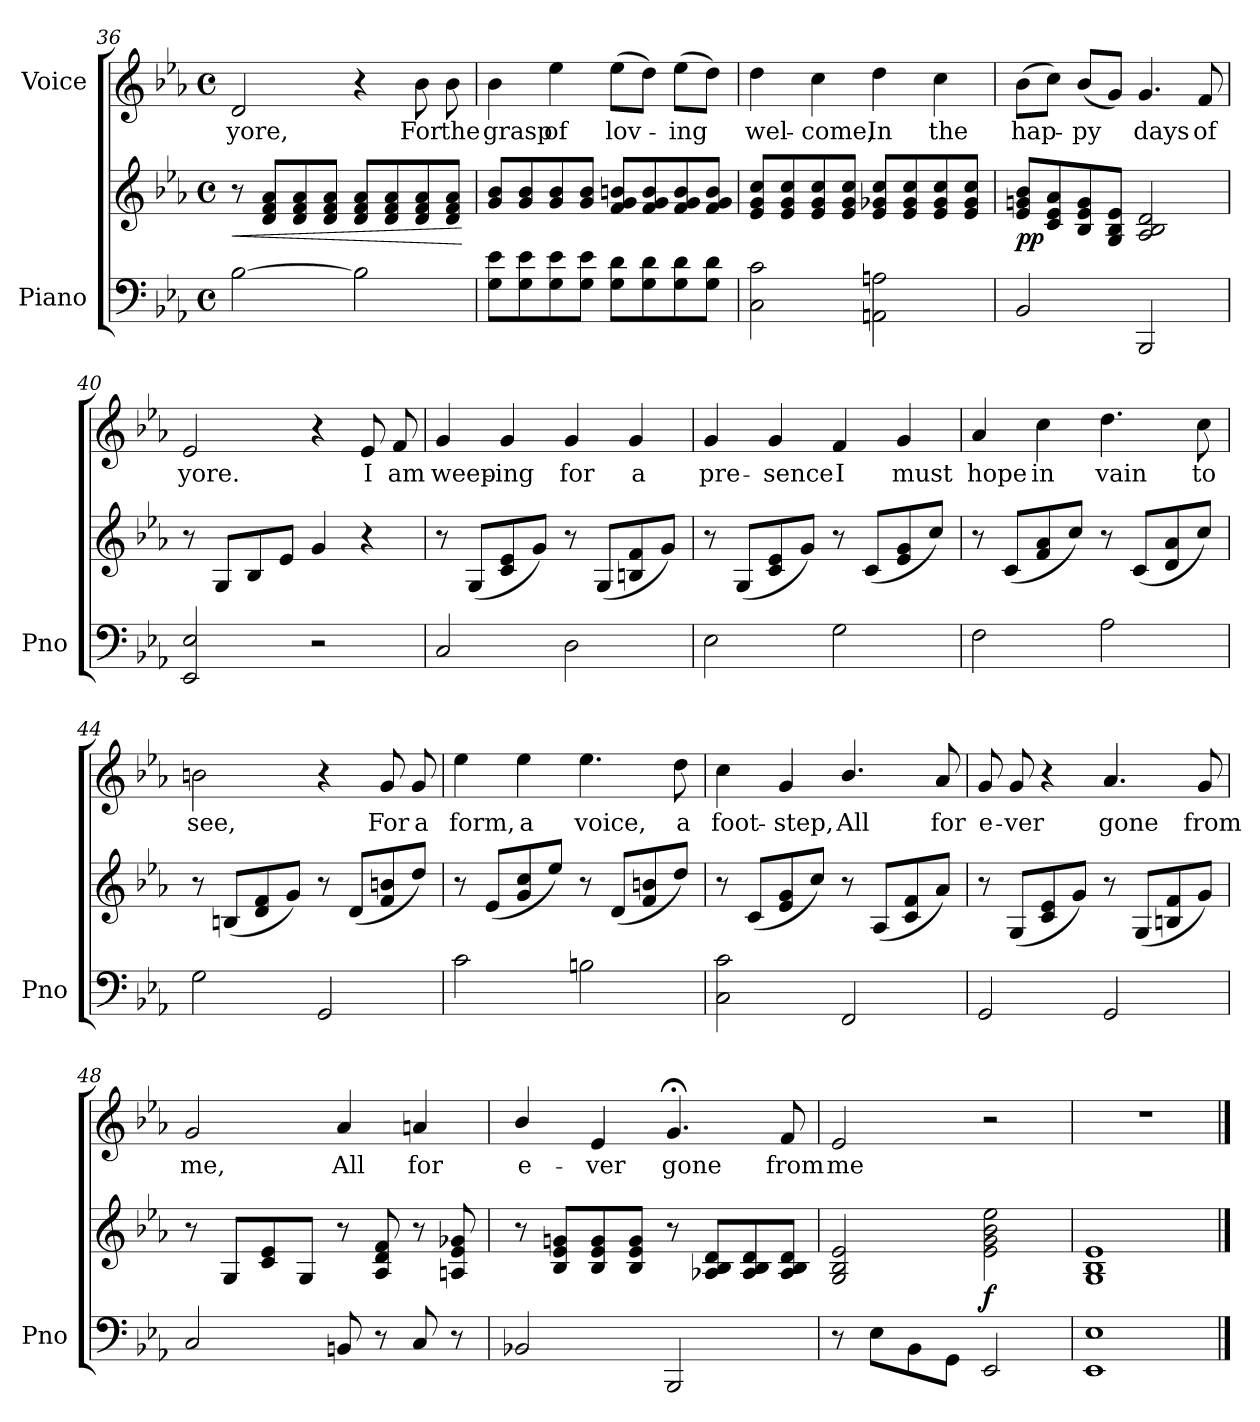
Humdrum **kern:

**kern	**kern	**dynam	**kern	**text
*part2	*part2	*part2	*part1	*part1
*staff3	*staff2	*staff2/3	*staff1	*staff1
*I"Piano	*	*	*I"Voice	*
*I'Pno	*	*	*	*
*clefF4	*clefG2	*	*clefG2	*
*k[b-e-a-]	*k[b-e-a-]	*	*k[b-e-a-]	*
*M4/4	*M4/4	*	*M4/4	*
*met(c)	*met(c)	*	*met(c)	*
=36	=36	=36	=36	=36
!	!	!LO:HP:b	!	!
[2B-\	8r	<	2d/	yore,
.	8d/ 8f/ 8a-/L	.	.	.
.	8d/ 8f/ 8a-/	.	.	.
.	8d/ 8f/ 8a-/J	.	.	.
2B-\]	8d/ 8f/ 8a-/L	.	4r	.
.	8d/ 8f/ 8a-/	.	.	.
.	8d/ 8f/ 8a-/	.	8b-\	For
.	8d/ 8f/ 8a-/J	.	8b-\	the
.	.	[	.	.
=37	=37	=37	=37	=37
8G\ 8e-\L	8g/ 8b-/L	.	4b-\	grasp
8G\ 8e-\	8g/ 8b-/	.	.	.
8G\ 8e-\	8g/ 8b-/	.	4ee-\	of
8G\ 8e-\J	8g/ 8b-/J	.	.	.
8G\ 8d\L	8f/ 8g/ 8bn/L	.	(8ee-\L	lov-
8G\ 8d\	8f/ 8g/ 8b/	.	8dd\J)	.
8G\ 8d\	8f/ 8g/ 8b/	.	(8ee-\L	-ing
8G\ 8d\J	8f/ 8g/ 8b/J	.	8dd\J)	.
=38	=38	=38	=38	=38
2C\ 2c\	8e-/ 8g/ 8cc/L	.	4dd\	wel-
.	8e-/ 8g/ 8cc/	.	.	.
.	8e-/ 8g/ 8cc/	.	4cc\	-come,
.	8e-/ 8g/ 8cc/J	.	.	.
2AAn\ 2An\	8e-/ 8g-X/ 8cc/L	.	4dd\	In
.	8e-/ 8g-/ 8cc/	.	.	.
.	8e-/ 8g-/ 8cc/	.	4cc\	the
.	8e-/ 8g-/ 8cc/J	.	.	.
=39	=39	=39	=39	=39
!	!	!LO:DY:b	!	!
2BB-/	8e-/ 8gn/ 8b-/L	pp	(8b-\L	hap-
.	8c/ 8e-/ 8a-/	.	8cc\J)	.
.	8B-/ 8e-/ 8g/	.	(8b-/L	-py
.	8G/ 8B-/ 8e-/J	.	8g/J)	.
2BBB-/	2A-/ 2B-/ 2d/	.	4.g/	days
.	.	.	8f/	of
=40	=40	=40	=40	=40
2EE-/ 2E-/	8r	.	2e-/	yore.
.	8G/L	.	.	.
.	8B-/	.	.	.
.	8e-/J	.	.	.
2r	4g/	.	4r	.
.	4r	.	8e-/	I
.	.	.	8f/	am
=41	=41	=41	=41	=41
2C/	8r	.	4g/	weep-
.	(8G/L	.	.	.
.	8c/ 8e-/	.	4g/	-ing
.	8g/J)	.	.	.
2D\	8r	.	4g/	for
.	(8G/L	.	.	.
.	8Bn/ 8f/	.	4g/	a
.	8g/J)	.	.	.
=42	=42	=42	=42	=42
2E-\	8r	.	4g/	pre-
.	(8G/L	.	.	.
.	8c/ 8e-/	.	4g/	-sence
.	8g/J)	.	.	.
2G\	8r	.	4f/	I
.	(8c/L	.	.	.
.	8e-/ 8g/	.	4g/	must
.	8cc/J)	.	.	.
=43	=43	=43	=43	=43
2F\	8r	.	4a-/	hope
.	(8c/L	.	.	.
.	8f/ 8a-/	.	4cc\	in
.	8cc/J)	.	.	.
2A-\	8r	.	4.dd\	vain
.	(8c/L	.	.	.
.	8d/ 8a-/	.	.	.
.	8cc/J)	.	8cc\	to
=44	=44	=44	=44	=44
2G\	8r	.	2bn\	see,
.	(8Bn/L	.	.	.
.	8d/ 8f/	.	.	.
.	8g/J)	.	.	.
2GG/	8r	.	4r	.
.	(8d/L	.	.	.
.	8f/ 8bn/	.	8g/	For
.	8dd/J)	.	8g/	a
=45	=45	=45	=45	=45
2c\	8r	.	4ee-\	form,
.	(8e-/L	.	.	.
.	8g/ 8cc/	.	4ee-\	a
.	8ee-/J)	.	.	.
2Bn\	8r	.	4.ee-\	voice,
.	(8d/L	.	.	.
.	8f/ 8bn/	.	.	.
.	8dd/J)	.	8dd\	a
=46	=46	=46	=46	=46
2C\ 2c\	8r	.	4cc\	foot-
.	(8c/L	.	.	.
.	8e-/ 8g/	.	4g/	-step,
.	8cc/J)	.	.	.
2FF/	8r	.	4.b-/	All
.	(8A-/L	.	.	.
.	8c/ 8f/	.	.	.
.	8a-/J)	.	8a-/	for
=47	=47	=47	=47	=47
2GG/	8r	.	8g/	e-
.	(8G/L	.	8g/	-ver
.	8c/ 8e-/	.	4r	.
.	8g/J)	.	.	.
2GG/	8r	.	4.a-/	gone
.	(8G/L	.	.	.
.	8Bn/ 8f/	.	.	.
.	8g/J)	.	8g/	from
=48	=48	=48	=48	=48
2C/	8r	.	2g/	me,
.	8G/L	.	.	.
.	8c/ 8e-/	.	.	.
.	8G/J	.	.	.
8BBn/	8r	.	4a-/	All
8r	8A-/ 8d/ 8f/	.	.	.
8C/	8r	.	4an/	for
8r	8An/ 8e-/ 8g-X/	.	.	.
=49	=49	=49	=49	=49
2BB-X/	8r	.	4b-/	e-
.	8B-/ 8e-/ 8gn/L	.	.	.
.	8B-/ 8e-/ 8g/	.	4e-/	-ver
.	8B-/ 8e-/ 8g/J	.	.	.
2BBB-/	8r	.	4.g;</	gone
.	8A-X/ 8B-/ 8d/L	.	.	.
.	8A-/ 8B-/ 8d/	.	.	.
.	8A-/ 8B-/ 8d/J	.	8f/	from
=50	=50	=50	=50	=50
8r	2G/ 2B-/ 2e-/	.	2e-/	me
8E-\L	.	.	.	.
8BB-\	.	.	.	.
8GG\J	.	.	.	.
!	!	!LO:DY:b	!	!
2EE-/	2e-\ 2g\ 2b-\ 2ee-\	f	2r	.
=51	=51	=51	=51	=51
1EE- 1E-	1G 1B- 1e-	.	1r	.
==	==	==	==	==
*-	*-	*-	*-	*-
